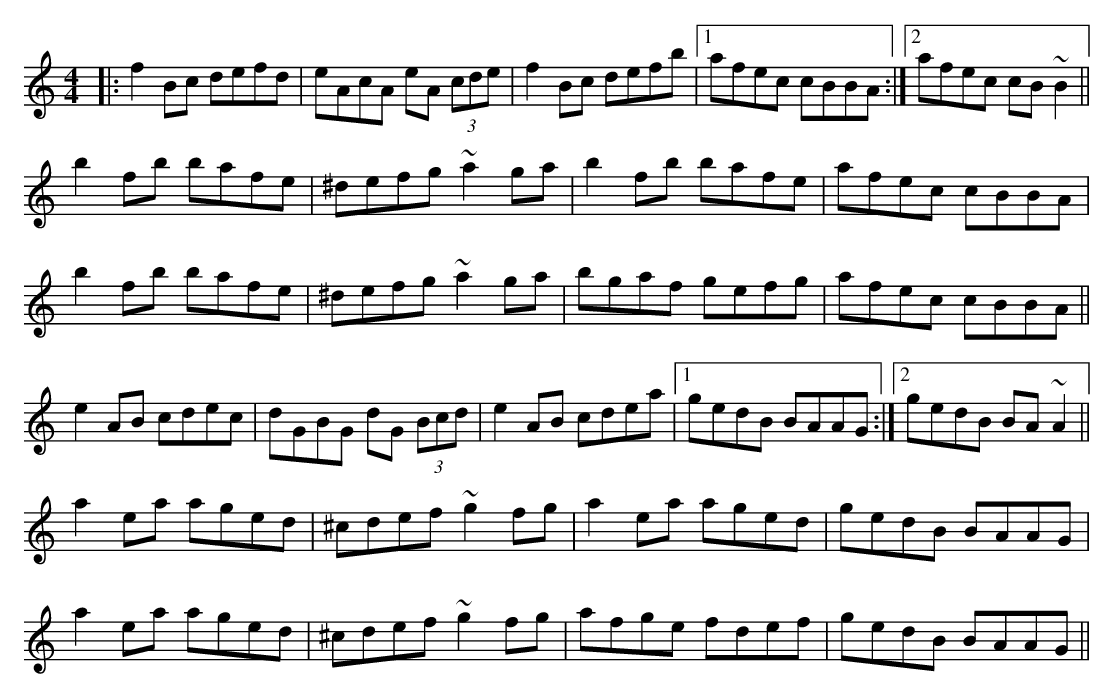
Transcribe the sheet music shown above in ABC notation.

X:1
M:4/4
K:Amin
|:f2Bc defd|eAcA eA (3cde|f2Bc defb|1 afec cBBA:|2 afec cB ~B2||
b2fb bafe|^defg ~a2 ga|b2fb bafe|afec cBBA|
b2fb bafe|^defg ~a2 ga|bgaf gefg|afec cBBA||
e2AB cdec|dGBG dG (3Bcd|e2AB cdea|1 gedB BAAG:|2 gedB BA ~A2||
a2ea aged|^cdef ~g2 fg|a2ea aged|gedB BAAG|
a2ea aged|^cdef ~g2 fg|afge fdef|gedB BAAG||
